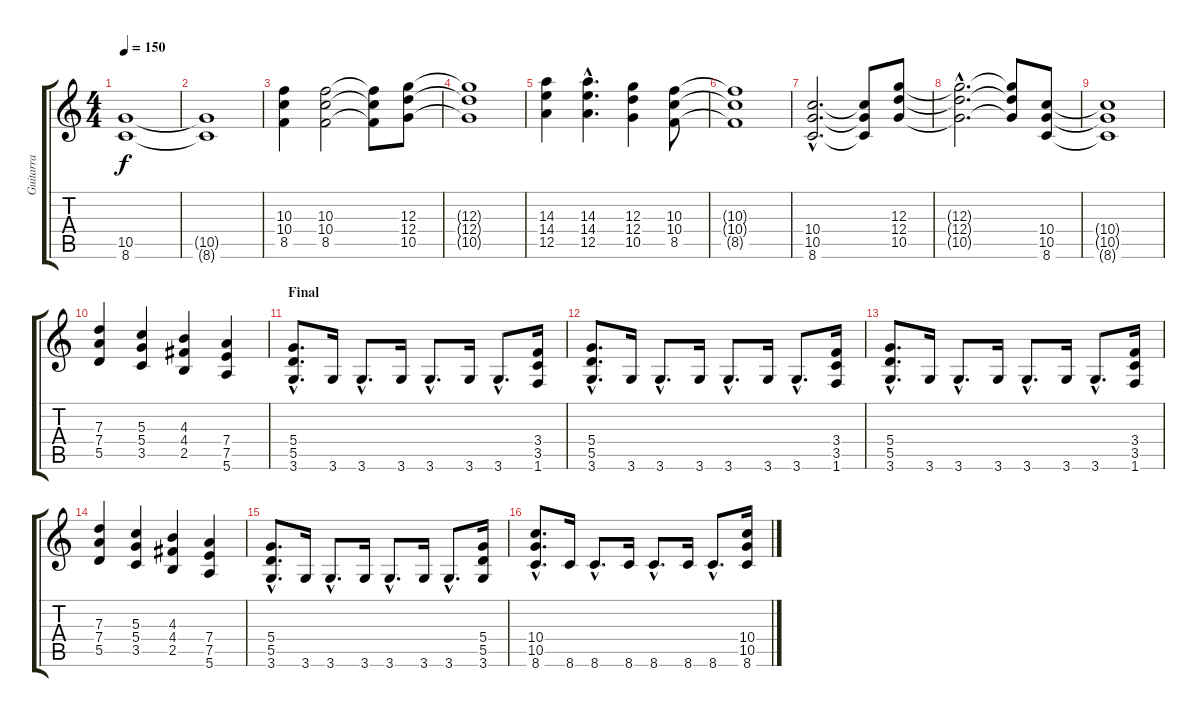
\track ("Guitarra" "Guitarra") {instrument distortionguitar}
\staff {score tabs}
\tuning (E4 B3 G3 D3 A2 E2) {hide}
\ts (4 4)
\tempo 150
\clef g2
\ks c
(10.5{t} 8.6{t}).1{dy f} |
(10.5{t} 8.6{t}).1 |
(10.3 10.4 8.5).4 (10.3 10.4 8.5).2 (10.3{t} 10.4{t} 8.5{t}).8 (12.3 12.4 10.5).8 |
(12.3{t} 12.4{t} 10.5{t}).1 |
(14.3 14.4 12.5).4 (14.3{hac} 14.4{hac} 12.5{hac}).4{d} (12.3 12.4 10.5).4 (10.3 10.4 8.5).8 |
(10.3{t} 10.4{t} 8.5{t}).1 |
(10.4{hac} 10.5{hac} 8.6{hac}).2{d} (10.4{t} 10.5{t} 8.6{t}).8 (12.3 12.4 10.5).8 |
(12.3{hac t} 12.4{hac t} 10.5{hac t}).2{d} (12.3{t} 12.4{t} 10.5{t}).8 (10.4 10.5 8.6).8 |
(10.4{t} 10.5{t} 8.6{t}).1 |
(7.3 7.4 5.5).4 (5.3 5.4 3.5).4 (4.3 4.4 2.5).4 (7.4 7.5 5.6).4 |
\section ("" "Final")
(5.4{hac} 5.5{hac} 3.6{hac}).8{d} 3.6.16 3.6{hac}.8{d} 3.6.16 3.6{hac}.8{d} 3.6.16 3.6{hac}.8{d} (3.4 3.5 1.6).16 |
(5.4{hac} 5.5{hac} 3.6{hac}).8{d} 3.6.16 3.6{hac}.8{d} 3.6.16 3.6{hac}.8{d} 3.6.16 3.6{hac}.8{d} (3.4 3.5 1.6).16 |
(5.4{hac} 5.5{hac} 3.6{hac}).8{d} 3.6.16 3.6{hac}.8{d} 3.6.16 3.6{hac}.8{d} 3.6.16 3.6{hac}.8{d} (3.4 3.5 1.6).16 |
(7.3 7.4 5.5).4 (5.3 5.4 3.5).4 (4.3 4.4 2.5).4 (7.4 7.5 5.6).4 |
(5.4{hac} 5.5{hac} 3.6{hac}).8{d} 3.6.16 3.6{hac}.8{d} 3.6.16 3.6{hac}.8{d} 3.6.16 3.6{hac}.8{d} (5.4 5.5 3.6).16 |
(10.4{hac} 10.5{hac} 8.6{hac}).8{d} 8.6.16 8.6{hac}.8{d} 8.6.16 8.6{hac}.8{d} 8.6.16 8.6{hac}.8{d} (10.4 10.5 8.6).16
